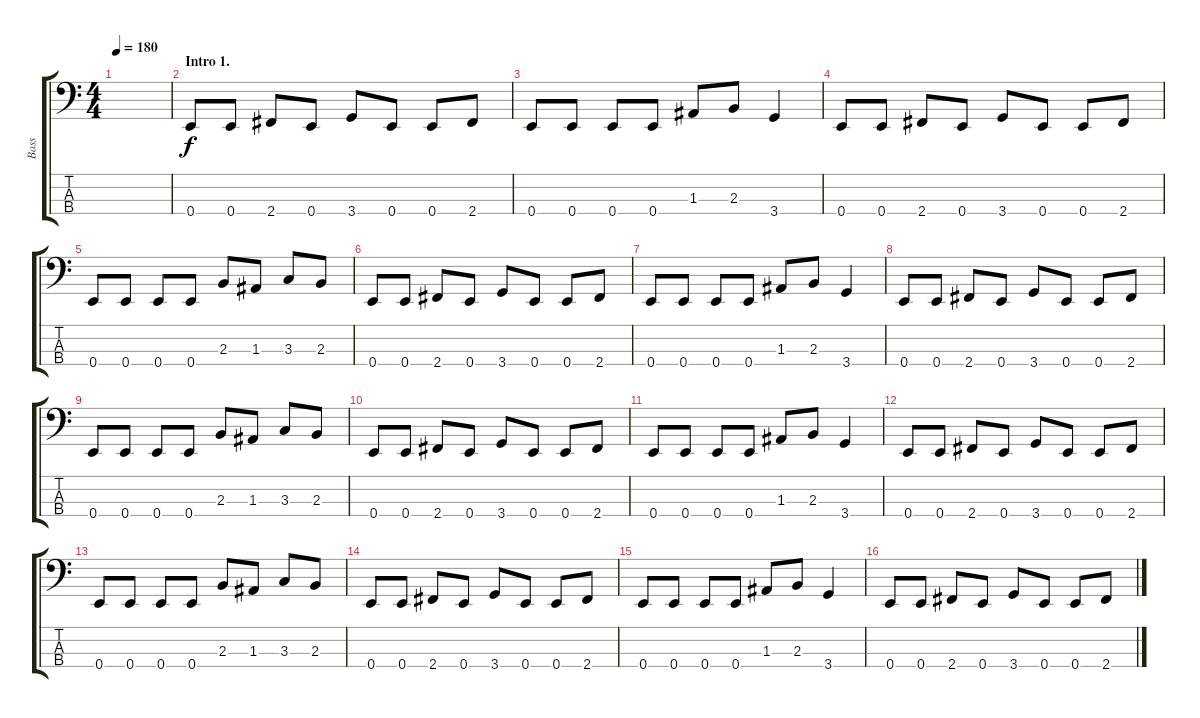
\track ("Bass" "Bass") {instrument electricbasspick}
\staff {score tabs}
\tuning (G2 D2 A1 E1) {hide}
\ts (4 4)
\tempo 180
\clef f4
\ks c
|
\section ("" "Intro 1.")
0.4.8 0.4.8 2.4.8 0.4.8 3.4.8 0.4.8 0.4.8 2.4.8 |
0.4.8 0.4.8 0.4.8 0.4.8 1.3.8 2.3.8 3.4.4 |
0.4.8 0.4.8 2.4.8 0.4.8 3.4.8 0.4.8 0.4.8 2.4.8 |
0.4.8 0.4.8 0.4.8 0.4.8 2.3.8 1.3.8 3.3.8 2.3.8 |
0.4.8 0.4.8 2.4.8 0.4.8 3.4.8 0.4.8 0.4.8 2.4.8 |
0.4.8 0.4.8 0.4.8 0.4.8 1.3.8 2.3.8 3.4.4 |
0.4.8 0.4.8 2.4.8 0.4.8 3.4.8 0.4.8 0.4.8 2.4.8 |
0.4.8 0.4.8 0.4.8 0.4.8 2.3.8 1.3.8 3.3.8 2.3.8 |
0.4.8 0.4.8 2.4.8 0.4.8 3.4.8 0.4.8 0.4.8 2.4.8 |
0.4.8 0.4.8 0.4.8 0.4.8 1.3.8 2.3.8 3.4.4 |
0.4.8 0.4.8 2.4.8 0.4.8 3.4.8 0.4.8 0.4.8 2.4.8 |
0.4.8 0.4.8 0.4.8 0.4.8 2.3.8 1.3.8 3.3.8 2.3.8 |
0.4.8 0.4.8 2.4.8 0.4.8 3.4.8 0.4.8 0.4.8 2.4.8 |
0.4.8 0.4.8 0.4.8 0.4.8 1.3.8 2.3.8 3.4.4 |
0.4.8 0.4.8 2.4.8 0.4.8 3.4.8 0.4.8 0.4.8 2.4.8
